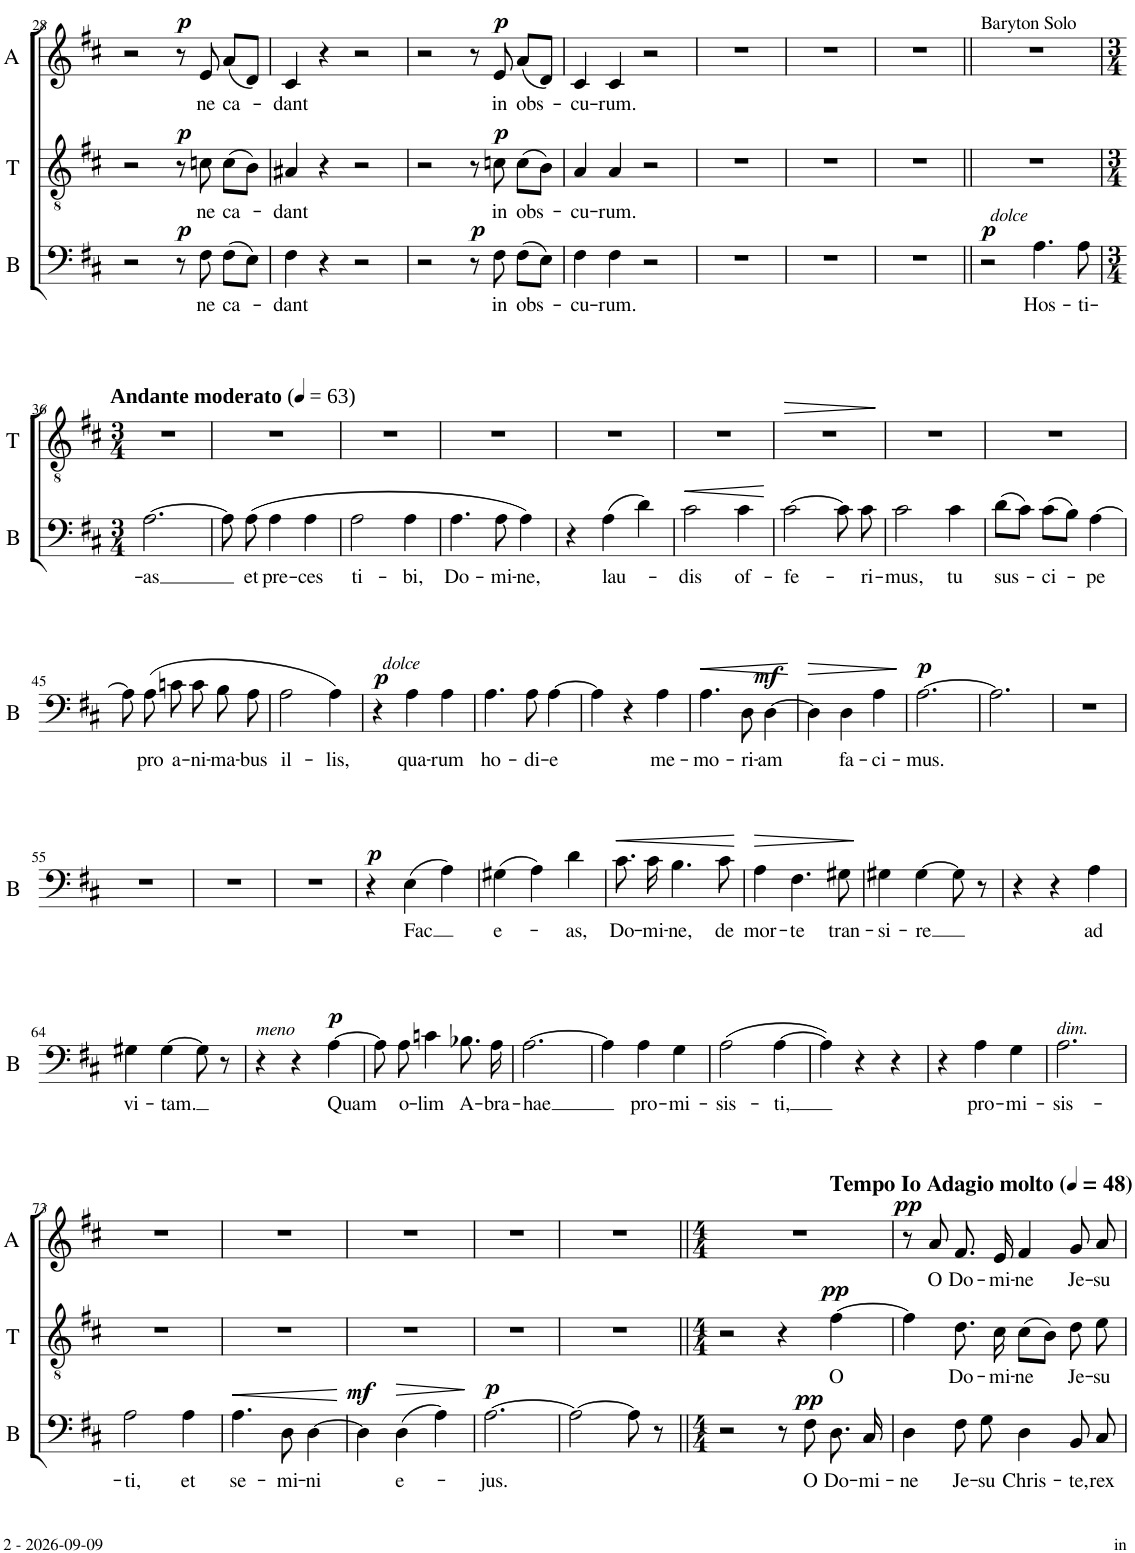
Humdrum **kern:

**kern	**text	**dynam	**kern	**text	**dynam	**kern	**text	**dynam
*part3	*part3	*part3	*part2	*part2	*part2	*part1	*part1	*part1
*staff3	*staff3	*staff3	*staff2	*staff2	*staff2	*staff1	*staff1	*staff1
*I"Basso	*	*	*I"Tenore	*	*	*I"Alto	*	*
*I'B	*	*	*I'T	*	*	*I'A	*	*
!!LO:PB:g=z
*clefF4	*	*	*clefGv2	*	*	*clefG2	*	*
*k[f#c#]	*	*	*k[f#c#]	*	*	*k[f#c#]	*	*
*b:	*	*	*b:	*	*	*b:	*	*
*M4/4	*	*	*M4/4	*	*	*M4/4	*	*
=28	=28	=28	=28	=28	=28	=28	=28	=28
2r	.	.	2r	.	.	2r	.	.
!	!	!LO:DY:a	!	!	!LO:DY:a	!	!	!LO:DY:a
8r	.	p	8r	.	p	8r	.	p
!	!LO:LY:b	!	!	!LO:LY:b	!	!	!LO:LY:b	!
8F#\	ne	.	8cn\	ne	.	8e/	ne	.
!	!LO:LY:b	!	!	!LO:LY:b	!	!	!LO:LY:b	!
(>8F#\L	ca-	.	(>8c\L	ca-	.	(<8a/L	ca-	.
8E\J)	.	.	8B\J)	.	.	8d/J)	.	.
=29	=29	=29	=29	=29	=29	=29	=29	=29
!	!LO:LY:b	!	!	!LO:LY:b	!	!	!LO:LY:b	!
4F#\	-dant	.	4A#X/	-dant	.	4c#/	-dant	.
4r	.	.	4r	.	.	4r	.	.
2r	.	.	2r	.	.	2r	.	.
=30	=30	=30	=30	=30	=30	=30	=30	=30
2r	.	.	2r	.	.	2r	.	.
!	!	!LO:DY:a	!	!	!	!	!	!
8r	.	p	8r	.	.	8r	.	.
!	!LO:LY:b	!	!	!LO:LY:b	!LO:DY:a	!	!LO:LY:b	!LO:DY:a
8F#\	in	.	8cn\	in	p	8e/	in	p
!	!LO:LY:b	!	!	!LO:LY:b	!	!	!LO:LY:b	!
(>8F#\L	obs-	.	(>8c\L	obs-	.	(<8a/L	obs-	.
8E\J)	.	.	8B\J)	.	.	8d/J)	.	.
=31	=31	=31	=31	=31	=31	=31	=31	=31
!	!LO:LY:b	!	!	!LO:LY:b	!	!	!LO:LY:b	!
4F#\	-cu-	.	4A/	-cu-	.	4c#/	-cu-	.
!	!LO:LY:b	!	!	!LO:LY:b	!	!	!LO:LY:b	!
4F#\	-rum.	.	4A/	-rum.	.	4c#/	-rum.	.
2r	.	.	2r	.	.	2r	.	.
=32	=32	=32	=32	=32	=32	=32	=32	=32
1r	.	.	1r	.	.	1r	.	.
=33	=33	=33	=33	=33	=33	=33	=33	=33
1r	.	.	1r	.	.	1r	.	.
=34	=34	=34	=34	=34	=34	=34	=34	=34
1r	.	.	1r	.	.	1r	.	.
=35||	=35||	=35||	=35||	=35||	=35||	=35||	=35||	=35||
!LO:TX:a:i:t=dolce	!	!	!	!	!	!	!	!
!	!	!LO:DY:a	!	!	!	!	!	!
2r	.	p	1r	.	.	1r	.	.
!	!LO:LY:b	!	!	!	!	!	!	!
4.A\	Hos-	.	.	.	.	.	.	.
!	!LO:LY:b	!	!	!	!	!	!	!
8A\	-ti-	.	.	.	.	.	.	.
!!LO:LB:g=z
=36	=36	=36	=36	=36	=36	=36	=36	=36
*M3/4	*	*	*M3/4	*	*	*M3/4	*	*
!	!LO:LY:b	!	!	!	!	!	!	!
[2.A\	-as	.	2.r	.	.	2.r	.	.
=37	=37	=37	=37	=37	=37	=37	=37	=37
8A\]	.	.	2.r	.	.	2.r	.	.
!	!LO:LY:b	!	!	!	!	!	!	!
(>8A\	et	.	.	.	.	.	.	.
!	!LO:LY:b	!	!	!	!	!	!	!
4A\	pre-	.	.	.	.	.	.	.
!	!LO:LY:b	!	!	!	!	!	!	!
4A\	-ces	.	.	.	.	.	.	.
=38	=38	=38	=38	=38	=38	=38	=38	=38
!	!LO:LY:b	!	!	!	!	!	!	!
2A\	ti-	.	2.r	.	.	2.r	.	.
!	!LO:LY:b	!	!	!	!	!	!	!
4A\	-bi,	.	.	.	.	.	.	.
=39	=39	=39	=39	=39	=39	=39	=39	=39
!	!LO:LY:b	!	!	!	!	!	!	!
4.A\	Do-	.	2.r	.	.	2.r	.	.
!	!LO:LY:b	!	!	!	!	!	!	!
8A\	-mi-	.	.	.	.	.	.	.
!	!LO:LY:b	!	!	!	!	!	!	!
4A\)	-ne,	.	.	.	.	.	.	.
=40	=40	=40	=40	=40	=40	=40	=40	=40
4r	.	.	2.r	.	.	2.r	.	.
!	!LO:LY:b	!	!	!	!	!	!	!
(>4A\	lau-	.	.	.	.	.	.	.
4d\)	.	.	.	.	.	.	.	.
=41	=41	=41	=41	=41	=41	=41	=41	=41
!	!LO:LY:b	!LO:HP:b	!	!	!	!	!	!
2c#\	-dis	<	2.r	.	.	2.r	.	.
!	!LO:LY:b	!	!	!	!	!	!	!
4c#\	of-	.	.	.	.	.	.	.
.	.	[	.	.	.	.	.	.
=42	=42	=42	=42	=42	=42	=42	=42	=42
!	!LO:LY:b	!	!	!	!LO:HP:b	!	!	!
[2c#\	-fe-	.	2.r	.	>	2.r	.	.
8c#\]	.	.	.	.	.	.	.	.
!	!LO:LY:b	!	!	!	!	!	!	!
8c#\	-ri-	.	.	.	.	.	.	.
.	.	.	.	.	]	.	.	.
=43	=43	=43	=43	=43	=43	=43	=43	=43
!	!LO:LY:b	!	!	!	!	!	!	!
2c#\	-mus,	.	2.r	.	.	2.r	.	.
!	!LO:LY:b	!	!	!	!	!	!	!
4c#\	tu	.	.	.	.	.	.	.
=44	=44	=44	=44	=44	=44	=44	=44	=44
!	!LO:LY:b	!	!	!	!	!	!	!
(>8d\L	sus-	.	2.r	.	.	2.r	.	.
8c#\J)	.	.	.	.	.	.	.	.
!	!LO:LY:b	!	!	!	!	!	!	!
(>8c#\L	-ci-	.	.	.	.	.	.	.
8B\J)	.	.	.	.	.	.	.	.
!	!LO:LY:b	!	!	!	!	!	!	!
[4A\	-pe	.	.	.	.	.	.	.
!!LO:LB:g=z
=45	=45	=45	=45	=45	=45	=45	=45	=45
8A\]	.	.	2.r	.	.	2.r	.	.
!	!LO:LY:b	!	!	!	!	!	!	!
(>8A\	pro	.	.	.	.	.	.	.
!	!LO:LY:b	!	!	!	!	!	!	!
8cn\	a-	.	.	.	.	.	.	.
!	!LO:LY:b	!	!	!	!	!	!	!
8c\	-ni-	.	.	.	.	.	.	.
!	!LO:LY:b	!	!	!	!	!	!	!
8B\	-ma-	.	.	.	.	.	.	.
!	!LO:LY:b	!	!	!	!	!	!	!
8A\	-bus	.	.	.	.	.	.	.
=46	=46	=46	=46	=46	=46	=46	=46	=46
!	!LO:LY:b	!	!	!	!	!	!	!
2A\	il-	.	2.r	.	.	2.r	.	.
!	!LO:LY:b	!	!	!	!	!	!	!
4A\)	-lis,	.	.	.	.	.	.	.
=47	=47	=47	=47	=47	=47	=47	=47	=47
!LO:TX:a:i:t=dolce	!	!	!	!	!	!	!	!
!	!	!LO:DY:a	!	!	!	!	!	!
4r	.	p	2.r	.	.	2.r	.	.
!	!LO:LY:b	!	!	!	!	!	!	!
4A\	qua-	.	.	.	.	.	.	.
!	!LO:LY:b	!	!	!	!	!	!	!
4A\	-rum	.	.	.	.	.	.	.
=48	=48	=48	=48	=48	=48	=48	=48	=48
!	!LO:LY:b	!	!	!	!	!	!	!
4.A\	ho-	.	2.r	.	.	2.r	.	.
!	!LO:LY:b	!	!	!	!	!	!	!
8A\	-di-	.	.	.	.	.	.	.
!	!LO:LY:b	!	!	!	!	!	!	!
[4A\	-e	.	.	.	.	.	.	.
=49	=49	=49	=49	=49	=49	=49	=49	=49
4A\]	.	.	2.r	.	.	2.r	.	.
4r	.	.	.	.	.	.	.	.
!	!LO:LY:b	!	!	!	!	!	!	!
4A\	me-	.	.	.	.	.	.	.
=50	=50	=50	=50	=50	=50	=50	=50	=50
!	!LO:LY:b	!LO:HP:b	!	!	!	!	!	!
4.A\	-mo-	<	2.r	.	.	2.r	.	.
!	!LO:LY:b	!	!	!	!	!	!	!
8D\	-ri-	.	.	.	.	.	.	.
!	!LO:LY:b	!LO:DY:a	!	!	!	!	!	!
[4D\	-am	mf	.	.	.	.	.	.
.	.	[	.	.	.	.	.	.
=51	=51	=51	=51	=51	=51	=51	=51	=51
!	!	!LO:HP:b	!	!	!	!	!	!
4D\]	.	>	2.r	.	.	2.r	.	.
!	!LO:LY:b	!	!	!	!	!	!	!
4D\	fa-	.	.	.	.	.	.	.
!	!LO:LY:b	!	!	!	!	!	!	!
4A\	-ci-	.	.	.	.	.	.	.
.	.	]	.	.	.	.	.	.
=52	=52	=52	=52	=52	=52	=52	=52	=52
!	!LO:LY:b	!LO:DY:a	!	!	!	!	!	!
[2.A\	-mus.	p	2.r	.	.	2.r	.	.
=53	=53	=53	=53	=53	=53	=53	=53	=53
2.A\]	.	.	2.r	.	.	2.r	.	.
=54	=54	=54	=54	=54	=54	=54	=54	=54
2.r	.	.	2.r	.	.	2.r	.	.
!!LO:LB:g=z
=55	=55	=55	=55	=55	=55	=55	=55	=55
2.r	.	.	2.r	.	.	2.r	.	.
=56	=56	=56	=56	=56	=56	=56	=56	=56
2.r	.	.	2.r	.	.	2.r	.	.
=57	=57	=57	=57	=57	=57	=57	=57	=57
2.r	.	.	2.r	.	.	2.r	.	.
=58	=58	=58	=58	=58	=58	=58	=58	=58
!	!	!LO:DY:a	!	!	!	!	!	!
4r	.	p	2.r	.	.	2.r	.	.
!	!LO:LY:b	!	!	!	!	!	!	!
(>4E\	Fac	.	.	.	.	.	.	.
4A\)	.	.	.	.	.	.	.	.
=59	=59	=59	=59	=59	=59	=59	=59	=59
!	!LO:LY:b	!	!	!	!	!	!	!
(4G#X\	e-	.	2.r	.	.	2.r	.	.
4A\)	.	.	.	.	.	.	.	.
!	!LO:LY:b	!	!	!	!	!	!	!
4d\	-as,	.	.	.	.	.	.	.
=60	=60	=60	=60	=60	=60	=60	=60	=60
!	!LO:LY:b	!LO:HP:b	!	!	!	!	!	!
8.c#\	Do-	<	2.r	.	.	2.r	.	.
!	!LO:LY:b	!	!	!	!	!	!	!
16c#\	-mi-	.	.	.	.	.	.	.
!	!LO:LY:b	!	!	!	!	!	!	!
4.B\	-ne,	.	.	.	.	.	.	.
!	!LO:LY:b	!	!	!	!	!	!	!
8c#\	de	.	.	.	.	.	.	.
.	.	[	.	.	.	.	.	.
=61	=61	=61	=61	=61	=61	=61	=61	=61
!	!LO:LY:b	!LO:HP:b	!	!	!	!	!	!
4A\	mor-	>	2.r	.	.	2.r	.	.
!	!LO:LY:b	!	!	!	!	!	!	!
4.F#\	-te	.	.	.	.	.	.	.
!	!LO:LY:b	!	!	!	!	!	!	!
8G#X\	tran-	.	.	.	.	.	.	.
.	.	]	.	.	.	.	.	.
=62	=62	=62	=62	=62	=62	=62	=62	=62
!	!LO:LY:b	!	!	!	!	!	!	!
4G#X\	-si-	.	2.r	.	.	2.r	.	.
!	!LO:LY:b	!	!	!	!	!	!	!
[4G#\	-re	.	.	.	.	.	.	.
8G#\]	.	.	.	.	.	.	.	.
8r	.	.	.	.	.	.	.	.
=63	=63	=63	=63	=63	=63	=63	=63	=63
4r	.	.	2.r	.	.	2.r	.	.
4r	.	.	.	.	.	.	.	.
!	!LO:LY:b	!	!	!	!	!	!	!
4A\	ad	.	.	.	.	.	.	.
!!LO:LB:g=z
=64	=64	=64	=64	=64	=64	=64	=64	=64
!	!LO:LY:b	!	!	!	!	!	!	!
4G#X\	vi-	.	2.r	.	.	2.r	.	.
!	!LO:LY:b	!	!	!	!	!	!	!
[4G#\	-tam.	.	.	.	.	.	.	.
8G#\]	.	.	.	.	.	.	.	.
8r	.	.	.	.	.	.	.	.
=65	=65	=65	=65	=65	=65	=65	=65	=65
!LO:TX:a:i:t=meno	!	!	!	!	!	!	!	!
4r	.	.	2.r	.	.	2.r	.	.
4r	.	.	.	.	.	.	.	.
!	!LO:LY:b	!LO:DY:a	!	!	!	!	!	!
[4A\	Quam	p	.	.	.	.	.	.
=66	=66	=66	=66	=66	=66	=66	=66	=66
8A\]	.	.	2.r	.	.	2.r	.	.
!	!LO:LY:b	!	!	!	!	!	!	!
8A\	o-	.	.	.	.	.	.	.
!	!LO:LY:b	!	!	!	!	!	!	!
4cn\	-lim	.	.	.	.	.	.	.
!	!LO:LY:b	!	!	!	!	!	!	!
8.B-X\	A-	.	.	.	.	.	.	.
!	!LO:LY:b	!	!	!	!	!	!	!
16A\	-bra-	.	.	.	.	.	.	.
=67	=67	=67	=67	=67	=67	=67	=67	=67
!	!LO:LY:b	!	!	!	!	!	!	!
[2.A\	-hae	.	2.r	.	.	2.r	.	.
=68	=68	=68	=68	=68	=68	=68	=68	=68
4A\]	.	.	2.r	.	.	2.r	.	.
!	!LO:LY:b	!	!	!	!	!	!	!
4A\	pro-	.	.	.	.	.	.	.
!	!LO:LY:b	!	!	!	!	!	!	!
4G\	-mi-	.	.	.	.	.	.	.
=69	=69	=69	=69	=69	=69	=69	=69	=69
!	!LO:LY:b	!	!	!	!	!	!	!
(>2A\	-sis-	.	2.r	.	.	2.r	.	.
!	!LO:LY:b	!	!	!	!	!	!	!
[4A\	-ti,	.	.	.	.	.	.	.
=70	=70	=70	=70	=70	=70	=70	=70	=70
4A\])	.	.	2.r	.	.	2.r	.	.
4r	.	.	.	.	.	.	.	.
4r	.	.	.	.	.	.	.	.
=71	=71	=71	=71	=71	=71	=71	=71	=71
4r	.	.	2.r	.	.	2.r	.	.
!	!LO:LY:b	!	!	!	!	!	!	!
4A\	pro-	.	.	.	.	.	.	.
!	!LO:LY:b	!	!	!	!	!	!	!
4G\	-mi-	.	.	.	.	.	.	.
=72	=72	=72	=72	=72	=72	=72	=72	=72
!LO:TX:a:i:t=dim.	!	!	!	!	!	!	!	!
!	!LO:LY:b	!	!	!	!	!	!	!
2.A\	-sis-	.	2.r	.	.	2.r	.	.
!!LO:LB:g=z
=73	=73	=73	=73	=73	=73	=73	=73	=73
!	!LO:LY:b	!	!	!	!	!	!	!
2A\	-ti,	.	2.r	.	.	2.r	.	.
!	!LO:LY:b	!	!	!	!	!	!	!
4A\	et	.	.	.	.	.	.	.
=74	=74	=74	=74	=74	=74	=74	=74	=74
!	!LO:LY:b	!LO:HP:b	!	!	!	!	!	!
4.A\	se-	<	2.r	.	.	2.r	.	.
!	!LO:LY:b	!	!	!	!	!	!	!
8D\	-mi-	.	.	.	.	.	.	.
!	!LO:LY:b	!	!	!	!	!	!	!
[4D\	-ni	.	.	.	.	.	.	.
.	.	[	.	.	.	.	.	.
=75	=75	=75	=75	=75	=75	=75	=75	=75
!	!	!LO:DY:a	!	!	!	!	!	!
4D\]	.	mf	2.r	.	.	2.r	.	.
!	!LO:LY:b	!LO:HP:b	!	!	!	!	!	!
(>4D\	e-	>	.	.	.	.	.	.
4A\)	.	.	.	.	.	.	.	.
.	.	]	.	.	.	.	.	.
=76	=76	=76	=76	=76	=76	=76	=76	=76
!	!LO:LY:b	!LO:DY:a	!	!	!	!	!	!
[2.A\	-jus.	p	2.r	.	.	2.r	.	.
=77	=77	=77	=77	=77	=77	=77	=77	=77
2A\_	.	.	2.r	.	.	2.r	.	.
8A\]	.	.	.	.	.	.	.	.
8r	.	.	.	.	.	.	.	.
=78||	=78||	=78||	=78||	=78||	=78||	=78||	=78||	=78||
*M4/4	*	*	*M4/4	*	*	*M4/4	*	*
2r	.	.	2r	.	.	1r	.	.
8r	.	.	4r	.	.	.	.	.
!	!LO:LY:b	!LO:DY:a	!	!	!	!	!	!
8F#\	O	pp	.	.	.	.	.	.
!	!LO:LY:b	!	!	!LO:LY:b	!LO:DY:a	!	!	!
8.D\	Do-	.	[4f#\	O	pp	.	.	.
!	!LO:LY:b	!	!	!	!	!	!	!
16C#/	-mi-	.	.	.	.	.	.	.
=79	=79	=79	=79	=79	=79	=79	=79	=79
!	!LO:LY:b	!	!	!	!	!	!	!LO:DY:a
4D\	-ne	.	4f#\]	.	.	8r	.	pp
!	!	!	!	!	!	!	!LO:LY:b	!
.	.	.	.	.	.	8a/	O	.
!	!LO:LY:b	!	!	!LO:LY:b	!	!	!LO:LY:b	!
8F#\	Je-	.	8.d\	Do-	.	8.f#/	Do-	.
!	!LO:LY:b	!	!	!	!	!	!	!
8G\	-su	.	.	.	.	.	.	.
!	!	!	!	!LO:LY:b	!	!	!LO:LY:b	!
.	.	.	16c#\	-mi-	.	16e/	-mi-	.
!	!LO:LY:b	!	!	!LO:LY:b	!	!	!LO:LY:b	!
4D\	Chris-	.	(>8c#\L	-ne	.	4f#/	-ne	.
.	.	.	8B\J)	.	.	.	.	.
!	!LO:LY:b	!	!	!LO:LY:b	!	!	!LO:LY:b	!
8BB/	-te,	.	8d\	Je-	.	8g/	Je-	.
!	!LO:LY:b	!	!	!LO:LY:b	!	!	!LO:LY:b	!
8C#/	rex	.	8e\	-su	.	8a/	-su	.
=	=	=	=	=	=	=	=	=
*-	*-	*-	*-	*-	*-	*-	*-	*-
